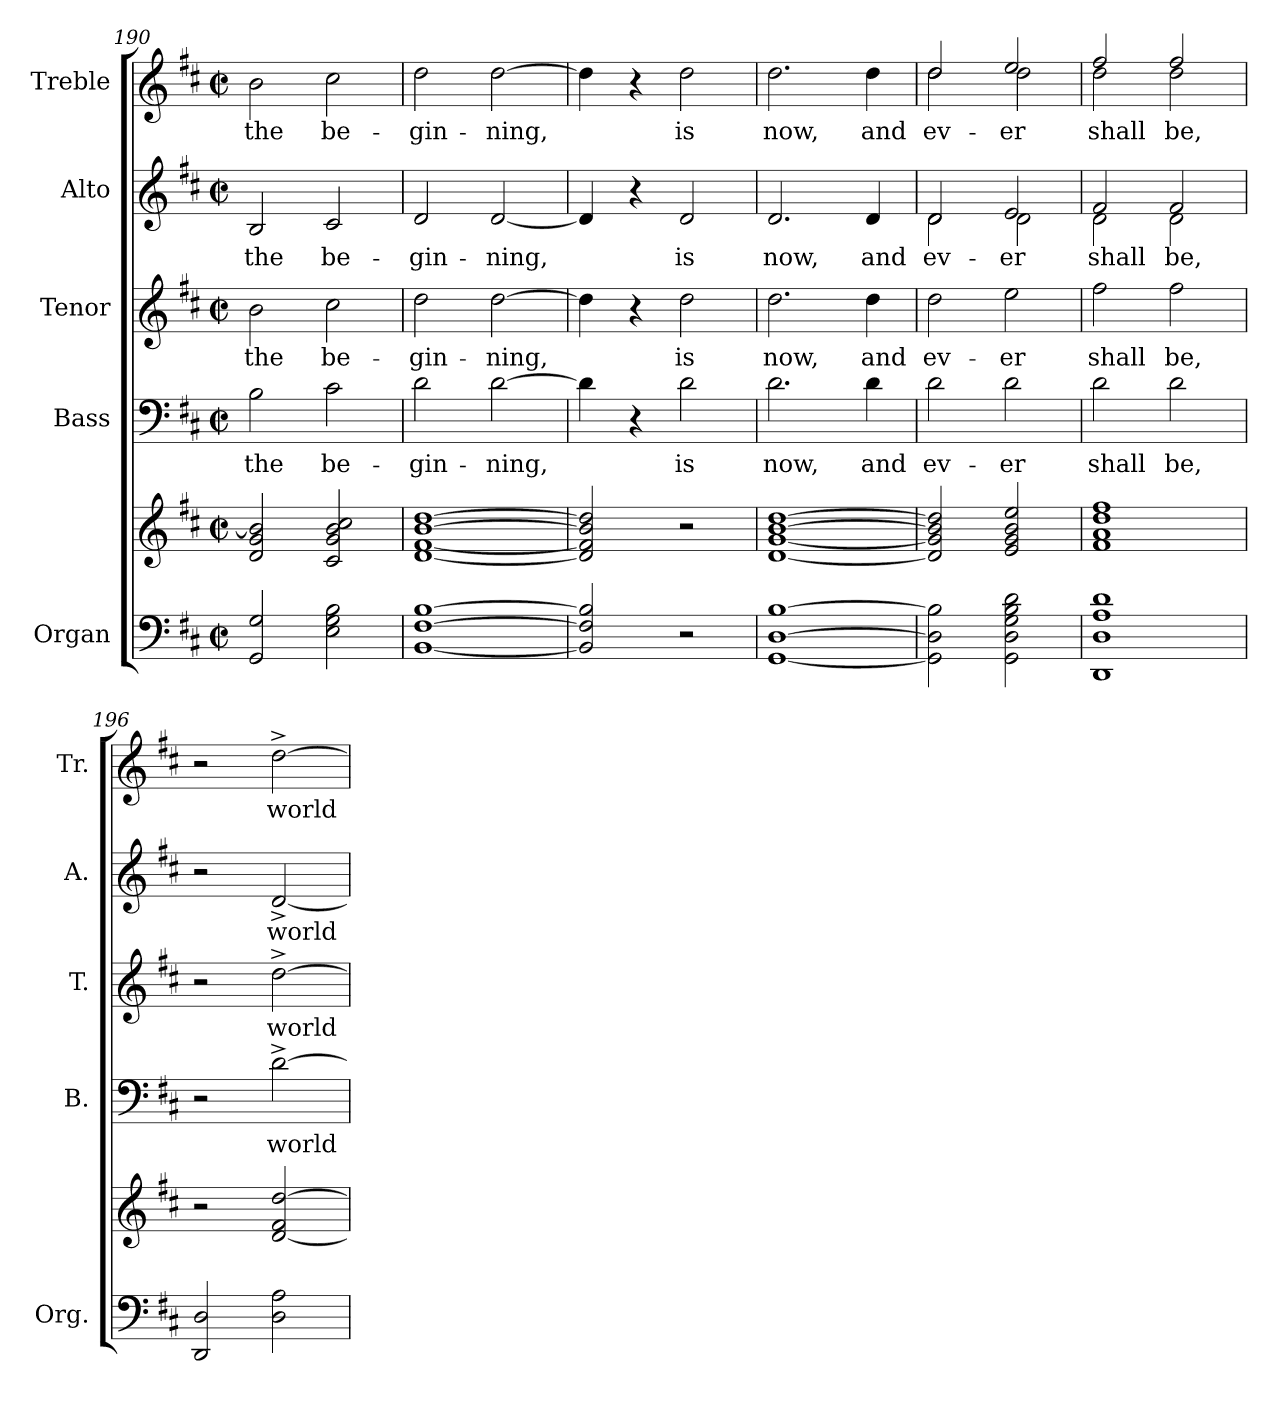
**kern	**kern	**kern	**text	**kern	**text	**kern	**text	**kern	**text
*part5	*part5	*part4	*part4	*part3	*part3	*part2	*part2	*part1	*part1
*staff6	*staff5	*staff4	*staff4	*staff3	*staff3	*staff2	*staff2	*staff1	*staff1
*I"Organ	*	*I"Bass	*	*I"Tenor	*	*I"Alto	*	*I"Treble	*
*I'Org.	*	*I'B.	*	*I'T.	*	*I'A.	*	*I'Tr.	*
*clefF4	*clefG2	*clefF4	*	*clefG2	*	*clefG2	*	*clefG2	*
*	*	*	*	*ITrd7c12	*	*	*	*	*
*k[f#c#]	*k[f#c#]	*k[f#c#]	*	*k[f#c#]	*	*k[f#c#]	*	*k[f#c#]	*
*D:	*D:	*D:	*	*D:	*	*D:	*	*D:	*
*M2/2	*M2/2	*M2/2	*	*M2/2	*	*M2/2	*	*M2/2	*
*met(c|)	*met(c|)	*met(c|)	*	*met(c|)	*	*met(c|)	*	*met(c|)	*
=190	=190	=190	=190	=190	=190	=190	=190	=190	=190
!	!	!	!LO:LY:b:color=#000000	!	!	!	!	!	!
!	!	!	!	!	!LO:LY:b:color=#000000	!	!	!	!
!	!	!	!	!	!	!	!LO:LY:b:color=#000000	!	!
!	!	!	!	!	!	!	!	!	!LO:LY:b:color=#000000
2GGi/ 2Gi	2di/ 2gi 2bi]	2Bi\	the	2Bi\	the	2Bi/	the	2bi\	the
!	!	!	!LO:LY:b:color=#000000	!	!	!	!	!	!
!	!	!	!	!	!LO:LY:b:color=#000000	!	!	!	!
!	!	!	!	!	!	!	!LO:LY:b:color=#000000	!	!
!	!	!	!	!	!	!	!	!	!LO:LY:b:color=#000000
2Ei\ 2Gi 2Bi	2c#i/ 2gi 2bi 2cc#i	2c#i\	be-	2c#i\	be-	2c#i/	be-	2cc#i\	be-
=191	=191	=191	=191	=191	=191	=191	=191	=191	=191
!	!	!	!LO:LY:b:color=#000000	!	!	!	!	!	!
!	!	!	!	!	!LO:LY:b:color=#000000	!	!	!	!
!	!	!	!	!	!	!	!LO:LY:b:color=#000000	!	!
!	!	!	!	!	!	!	!	!	!LO:LY:b:color=#000000
[1BBi [1F#i [1Bi	[1di [1f#i [1bi [1ddi	2di\	-gin-	2di\	-gin-	2di/	-gin-	2ddi\	-gin-
!	!	!	!LO:LY:b:color=#000000	!	!	!	!	!	!
!	!	!	!	!	!LO:LY:b:color=#000000	!	!	!	!
!	!	!	!	!	!	!	!LO:LY:b:color=#000000	!	!
!	!	!	!	!	!	!	!	!	!LO:LY:b:color=#000000
.	.	[2di\	-ning,	[2di\	-ning,	[2di/	-ning,	[2ddi\	-ning,
=192	=192	=192	=192	=192	=192	=192	=192	=192	=192
2BBi/] 2F#i] 2Bi]	2di/] 2f#i] 2bi] 2ddi]	4di\]	.	4di\]	.	4di/]	.	4ddi\]	.
.	.	4r	.	4r	.	4r	.	4r	.
!	!	!	!LO:LY:b:color=#000000	!	!	!	!	!	!
!	!	!	!	!	!LO:LY:b:color=#000000	!	!	!	!
!	!	!	!	!	!	!	!LO:LY:b:color=#000000	!	!
!	!	!	!	!	!	!	!	!	!LO:LY:b:color=#000000
2r	2r	2di\	is	2di\	is	2di/	is	2ddi\	is
=193	=193	=193	=193	=193	=193	=193	=193	=193	=193
!	!	!	!LO:LY:b:color=#000000	!	!	!	!	!	!
!	!	!	!	!	!LO:LY:b:color=#000000	!	!	!	!
!	!	!	!	!	!	!	!LO:LY:b:color=#000000	!	!
!	!	!	!	!	!	!	!	!	!LO:LY:b:color=#000000
[1GGi [1Di [1Bi	[1di [1gi [1bi [1ddi	2.di\	now,	2.di\	now,	2.di/	now,	2.ddi\	now,
!	!	!	!LO:LY:b:color=#000000	!	!	!	!	!	!
!	!	!	!	!	!LO:LY:b:color=#000000	!	!	!	!
!	!	!	!	!	!	!	!LO:LY:b:color=#000000	!	!
!	!	!	!	!	!	!	!	!	!LO:LY:b:color=#000000
.	.	4di\	and	4di\	and	4di/	and	4ddi\	and
=194	=194	=194	=194	=194	=194	=194	=194	=194	=194
!	!	!	!LO:LY:b:color=#000000	!	!	!	!	!	!
!	!	!	!	!	!LO:LY:b:color=#000000	!	!	!	!
!	!	!	!	!	!	!	!LO:LY:b:color=#000000	!	!
*	*	*	*	*	*	*^	*	*	*
!	!	!	!	!	!	!	!	!	!	!LO:LY:b:color=#000000
*	*	*	*	*	*	*	*	*	*^	*
2GGi\] 2Di] 2Bi]	2di/] 2gi] 2bi] 2ddi]	2di\	ev-	2di\	ev-	2di/	2di\	ev-	2ddi/	2ddi\	ev-
!	!	!	!LO:LY:b:color=#000000	!	!	!	!	!	!	!	!
!	!	!	!	!	!LO:LY:b:color=#000000	!	!	!	!	!	!
!	!	!	!	!	!	!	!	!LO:LY:b:color=#000000	!	!	!
!	!	!	!	!	!	!	!	!	!	!	!LO:LY:b:color=#000000
2GGi\ 2Di 2Gi 2Bi 2di	2ei/ 2gi 2bi 2eei	2di\	-er	2ei\	-er	2ei/	2di\	-er	2eei/	2ddi\	-er
=195	=195	=195	=195	=195	=195	=195	=195	=195	=195	=195	=195
!	!	!	!LO:LY:b:color=#000000	!	!	!	!	!	!	!	!
!	!	!	!	!	!LO:LY:b:color=#000000	!	!	!	!	!	!
!	!	!	!	!	!	!	!	!LO:LY:b:color=#000000	!	!	!
!	!	!	!	!	!	!	!	!	!	!	!LO:LY:b:color=#000000
1DDi 1Di 1Ai 1di	1f#i 1ai 1ddi 1ff#i	2di\	shall	2f#i\	shall	2f#i/	2di\	shall	2ff#i/	2ddi\	shall
!	!	!	!LO:LY:b:color=#000000	!	!	!	!	!	!	!	!
!	!	!	!	!	!LO:LY:b:color=#000000	!	!	!	!	!	!
!	!	!	!	!	!	!	!	!LO:LY:b:color=#000000	!	!	!
!	!	!	!	!	!	!	!	!	!	!	!LO:LY:b:color=#000000
.	.	2di\	be,	2f#i\	be,	2f#i/	2di\	be,	2ff#i/	2ddi\	be,
*	*	*	*	*	*	*v	*v	*	*	*	*
*	*	*	*	*	*	*	*	*v	*v	*
=196	=196	=196	=196	=196	=196	=196	=196	=196	=196
2DDi/ 2Di	2r	2r	.	2r	.	2r	.	2r	.
!	!	!	!LO:LY:b:color=#000000	!	!	!	!	!	!
!	!	!	!	!	!LO:LY:b:color=#000000	!	!	!	!
!	!	!	!	!	!	!	!LO:LY:b:color=#000000	!	!
!	!	!	!	!	!	!	!	!	!LO:LY:b:color=#000000
2Di\ 2Ai	[2di/ 2f#i [2ddi	[2d^i\	world	[2d^i\	world	[2d^i/	world	[2dd^i\	world
=	=	=	=	=	=	=	=	=	=
*-	*-	*-	*-	*-	*-	*-	*-	*-	*-
